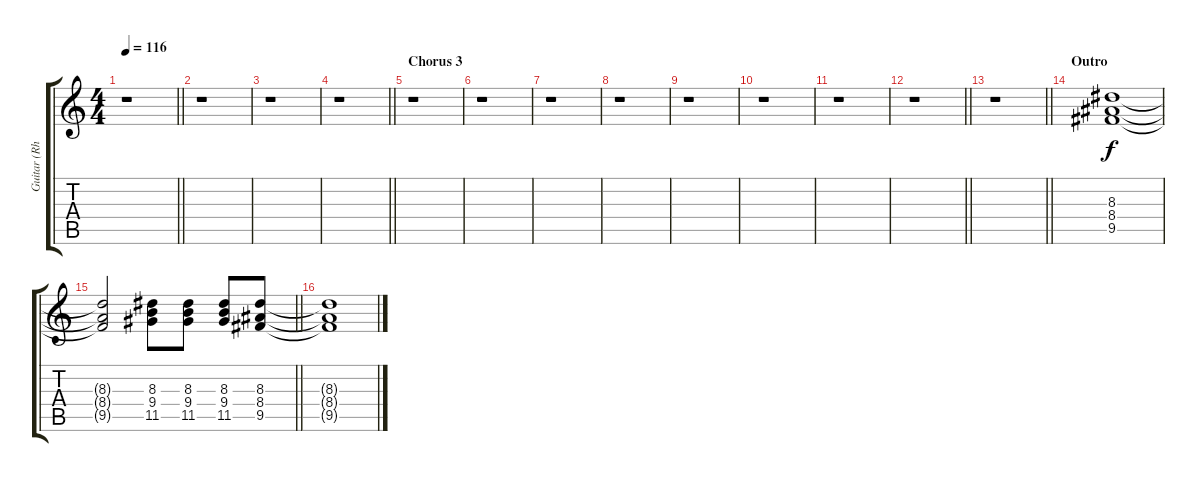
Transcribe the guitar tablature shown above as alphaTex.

\track ("Guitar (Rhythm)" "Guitar (Rh") {instrument distortionguitar}
\staff {score tabs}
\tuning (E4 B3 G3 D3 A2 E2) {hide}
\ts (4 4)
\tempo 116
\clef g2
\barLineRight lightlight
\ks c
r.1{dy f} |
r.1 |
r.1 |
\barLineRight lightlight
r.1 |
\section ("" "Chorus 3")
r.1 |
r.1 |
r.1 |
r.1 |
r.1 |
r.1 |
r.1 |
\barLineRight lightlight
r.1 |
\barLineRight lightlight
r.1 |
\section ("" "Outro")
(8.3 8.4 9.5).1 |
\barLineRight lightlight
(8.3{t} 8.4{t} 9.5{t}).2 (8.3 9.4 11.5).8 (8.3 9.4 11.5).8 (8.3 9.4 11.5).8 (8.3 8.4 9.5).8 |
(8.3{t} 8.4{t} 9.5{t}).1
